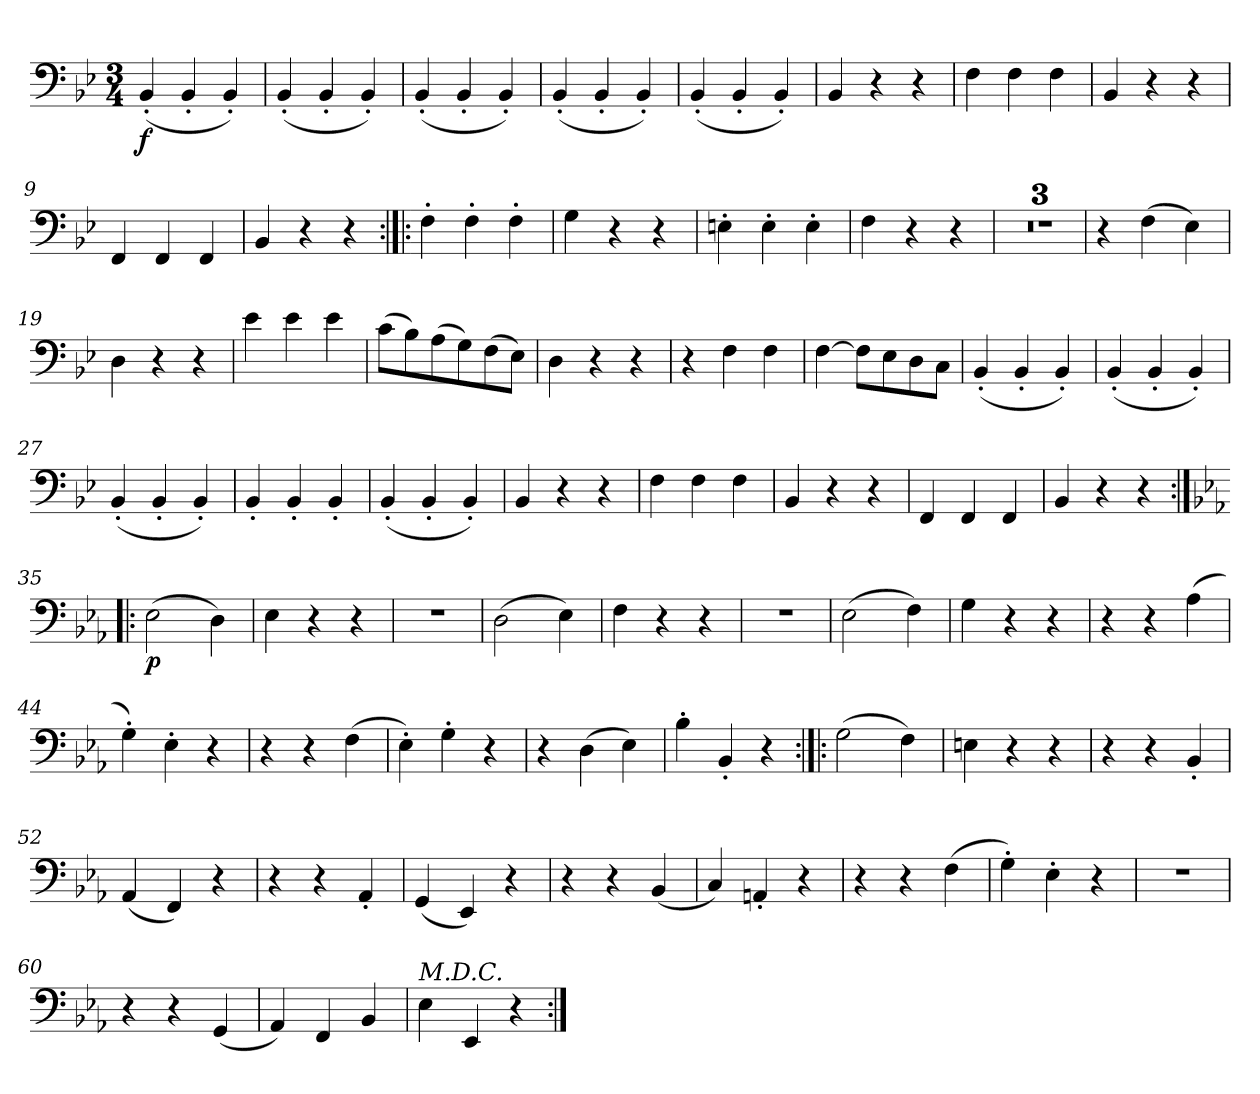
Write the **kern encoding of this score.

**kern	**dynam
*part1	*part1
*staff1	*staff1
*clefF4	*
*k[b-e-]	*
*B-:	*
*M3/4	*
=1	=1
(<4BB-'	f
4BB-'	.
4BB-')	.
=2	=2
(<4BB-'	.
4BB-'	.
4BB-')	.
=3	=3
(<4BB-'	.
4BB-'	.
4BB-')	.
=4	=4
(<4BB-'	.
4BB-'	.
4BB-')	.
=5	=5
(<4BB-'	.
4BB-'	.
4BB-')	.
=6	=6
4BB-	.
4r	.
4r	.
=7	=7
4F	.
4F	.
4F	.
=8	=8
4BB-	.
4r	.
4r	.
=9	=9
4FF	.
4FF	.
4FF	.
=10	=10
4BB-	.
4r	.
4r	.
=11:|!|:	=11:|!|:
4F'	.
4F'	.
4F'	.
=12	=12
4G	.
4r	.
4r	.
=13	=13
4En'	.
4E'	.
4E'	.
=14	=14
4F	.
4r	.
4r	.
=15	=15
2.r	.
=16	=16
2.r	.
=17	=17
2.r	.
=18	=18
4r	.
(>4F	.
4E-)	.
=19	=19
4D	.
4r	.
4r	.
=20	=20
4e-	.
4e-	.
4e-	.
=21	=21
(>8cL	.
8B-)	.
(>8A	.
8G)	.
(>8F	.
8E-J)	.
=22	=22
4D	.
4r	.
4r	.
=23	=23
4r	.
4F	.
4F	.
=24	=24
[4F	.
8FL]	.
8E-	.
8D	.
8CJ	.
=25	=25
(<4BB-'	.
4BB-'	.
4BB-')	.
=26	=26
(<4BB-'	.
4BB-'	.
4BB-')	.
=27	=27
(<4BB-'	.
4BB-'	.
4BB-')	.
=28	=28
4BB-'	.
4BB-'	.
4BB-'	.
=29	=29
(<4BB-'	.
4BB-'	.
4BB-')	.
=30	=30
4BB-	.
4r	.
4r	.
=31	=31
4F	.
4F	.
4F	.
=32	=32
4BB-	.
4r	.
4r	.
=33	=33
4FF	.
4FF	.
4FF	.
=34	=34
4BB-	.
4r	.
4r	.
=35:|!|:	=35:|!|:
*k[b-e-a-]	*
*E-:	*
(>2E-	p
4D)	.
=36	=36
4E-	.
4r	.
4r	.
=37	=37
2.r	.
=38	=38
(>2D	.
4E-)	.
=39	=39
4F	.
4r	.
4r	.
=40	=40
2.r	.
=41	=41
(>2E-	.
4F)	.
=42	=42
4G	.
4r	.
4r	.
=43	=43
4r	.
4r	.
(>4A-	.
=44	=44
4G')	.
4E-'	.
4r	.
=45	=45
4r	.
4r	.
(>4F	.
=46	=46
4E-')	.
4G'	.
4r	.
=47	=47
4r	.
(>4D	.
4E-)	.
=48	=48
4B-'	.
4BB-'	.
4r	.
=49:|!|:	=49:|!|:
(>2G	.
4F)	.
=50	=50
4En	.
4r	.
4r	.
=51	=51
4r	.
4r	.
4BB-'	.
=52	=52
(<4AA-	.
4FF)	.
4r	.
=53	=53
4r	.
4r	.
4AA-'	.
=54	=54
(<4GG	.
4EE-)	.
4r	.
=55	=55
4r	.
4r	.
(<4BB-	.
=56	=56
4C)	.
4AAn'	.
4r	.
=57	=57
4r	.
4r	.
(>4F	.
=58	=58
4G')	.
4E-'	.
4r	.
=59	=59
2.r	.
=60	=60
4r	.
4r	.
(<4GG	.
=61	=61
4AA-)	.
4FF	.
4BB-	.
=62	=62
!LO:TX:a:i:t=M.D.C.	!
4E-	.
4EE-	.
4r	.
=:|!	=:|!
*-	*-
